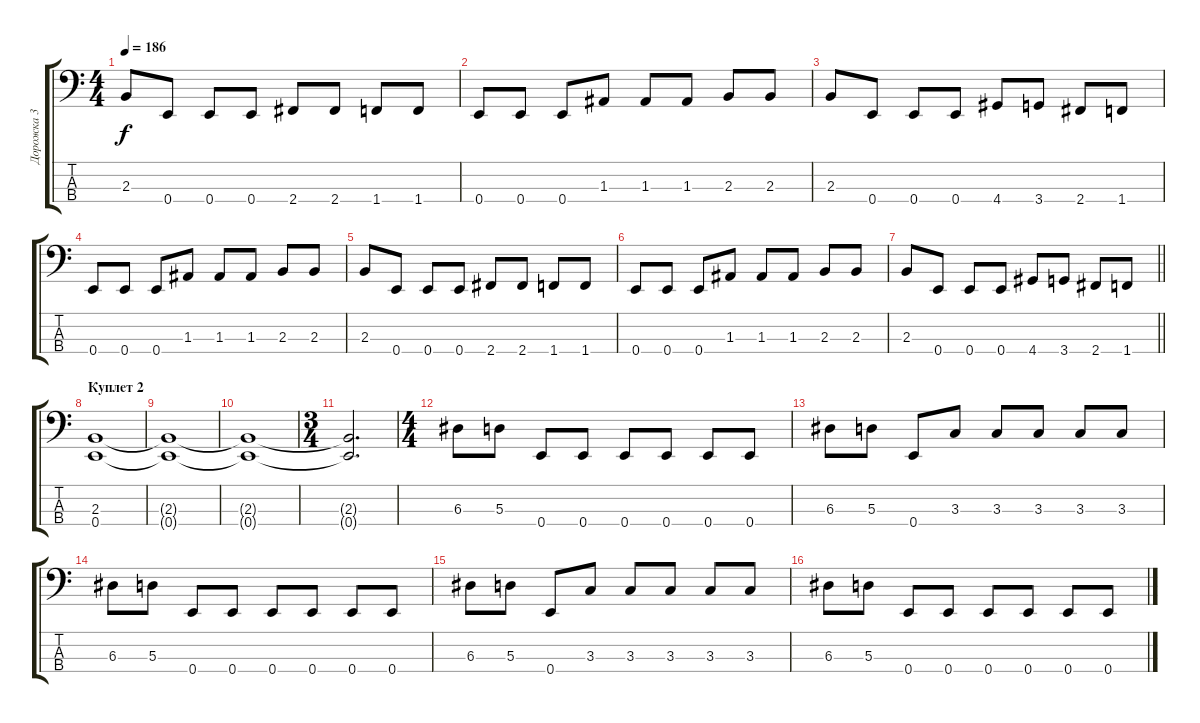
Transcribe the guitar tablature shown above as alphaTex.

\track ("Дорожка 3" "Дорожка 3") {instrument electricbasspick}
\staff {score tabs}
\tuning (G2 D2 A1 E1) {hide}
\ts (4 4)
\tempo 186
\clef f4
\ks c
2.3.8{dy f} 0.4.8 0.4.8 0.4.8 2.4.8 2.4.8 1.4.8 1.4.8 |
0.4.8 0.4.8 0.4.8 1.3.8 1.3.8 1.3.8 2.3.8 2.3.8 |
2.3.8 0.4.8 0.4.8 0.4.8 4.4.8 3.4.8 2.4.8 1.4.8 |
0.4.8 0.4.8 0.4.8 1.3.8 1.3.8 1.3.8 2.3.8 2.3.8 |
2.3.8 0.4.8 0.4.8 0.4.8 2.4.8 2.4.8 1.4.8 1.4.8 |
0.4.8 0.4.8 0.4.8 1.3.8 1.3.8 1.3.8 2.3.8 2.3.8 |
\barLineRight lightlight
2.3.8 0.4.8 0.4.8 0.4.8 4.4.8 3.4.8 2.4.8 1.4.8 |
\section ("" "Куплет 2")
(2.3 0.4).1 |
(2.3{t} 0.4{t}).1 |
(2.3{t} 0.4{t}).1 |
\ts (3 4)
(2.3{t} 0.4{t}).2{d} |
\ts (4 4)
6.3.8 5.3.8 0.4.8 0.4.8 0.4.8 0.4.8 0.4.8 0.4.8 |
6.3.8 5.3.8 0.4.8 3.3.8 3.3.8 3.3.8 3.3.8 3.3.8 |
6.3.8 5.3.8 0.4.8 0.4.8 0.4.8 0.4.8 0.4.8 0.4.8 |
6.3.8 5.3.8 0.4.8 3.3.8 3.3.8 3.3.8 3.3.8 3.3.8 |
6.3.8 5.3.8 0.4.8 0.4.8 0.4.8 0.4.8 0.4.8 0.4.8
